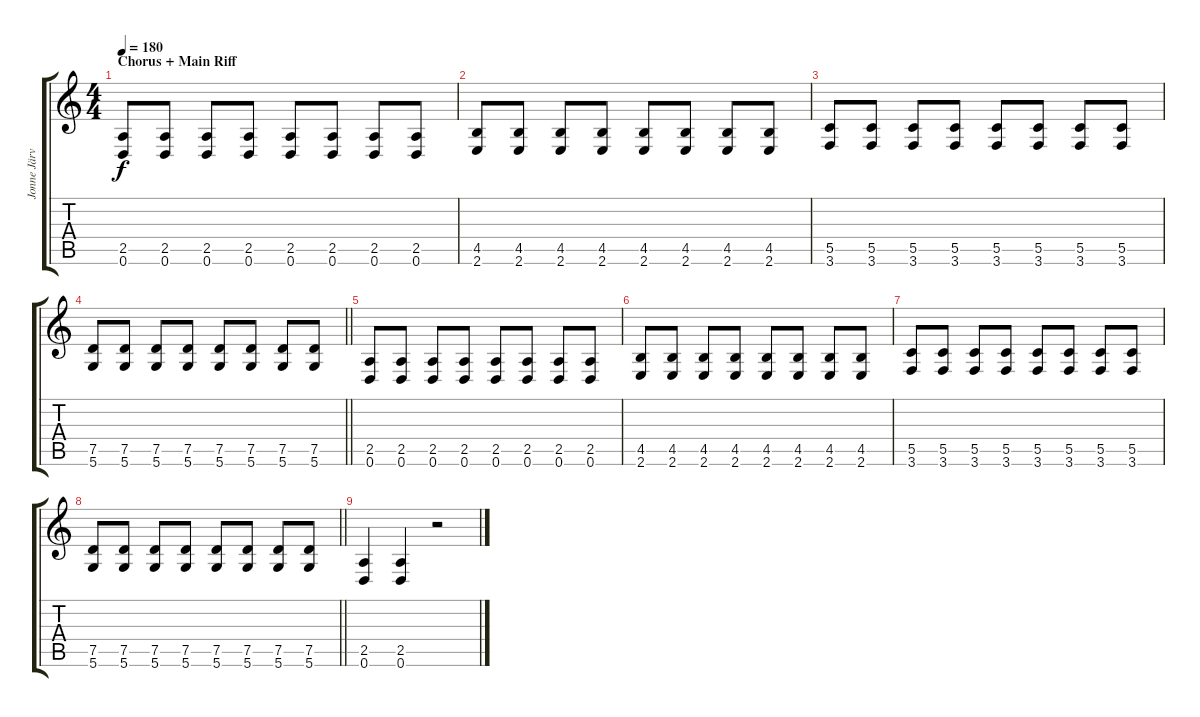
\track ("Jonne Järvelä" "Jonne Järv") {instrument distortionguitar}
\staff {score tabs}
\tuning (D4 A3 F3 C3 G2 D2) {hide}
\ts (4 4)
\section ("" "Chorus + Main Riff")
\tempo 180
\clef g2
\ks c
(2.5 0.6).8{dy f} (2.5 0.6).8 (2.5 0.6).8 (2.5 0.6).8 (2.5 0.6).8 (2.5 0.6).8 (2.5 0.6).8 (2.5 0.6).8 |
(4.5 2.6).8 (4.5 2.6).8 (4.5 2.6).8 (4.5 2.6).8 (4.5 2.6).8 (4.5 2.6).8 (4.5 2.6).8 (4.5 2.6).8 |
(5.5 3.6).8 (5.5 3.6).8 (5.5 3.6).8 (5.5 3.6).8 (5.5 3.6).8 (5.5 3.6).8 (5.5 3.6).8 (5.5 3.6).8 |
\barLineRight lightlight
(7.5 5.6).8 (7.5 5.6).8 (7.5 5.6).8 (7.5 5.6).8 (7.5 5.6).8 (7.5 5.6).8 (7.5 5.6).8 (7.5 5.6).8 |
(2.5 0.6).8 (2.5 0.6).8 (2.5 0.6).8 (2.5 0.6).8 (2.5 0.6).8 (2.5 0.6).8 (2.5 0.6).8 (2.5 0.6).8 |
(4.5 2.6).8 (4.5 2.6).8 (4.5 2.6).8 (4.5 2.6).8 (4.5 2.6).8 (4.5 2.6).8 (4.5 2.6).8 (4.5 2.6).8 |
(5.5 3.6).8 (5.5 3.6).8 (5.5 3.6).8 (5.5 3.6).8 (5.5 3.6).8 (5.5 3.6).8 (5.5 3.6).8 (5.5 3.6).8 |
\barLineRight lightlight
(7.5 5.6).8 (7.5 5.6).8 (7.5 5.6).8 (7.5 5.6).8 (7.5 5.6).8 (7.5 5.6).8 (7.5 5.6).8 (7.5 5.6).8 |
(2.5 0.6).4 (2.5 0.6).4 r.2
